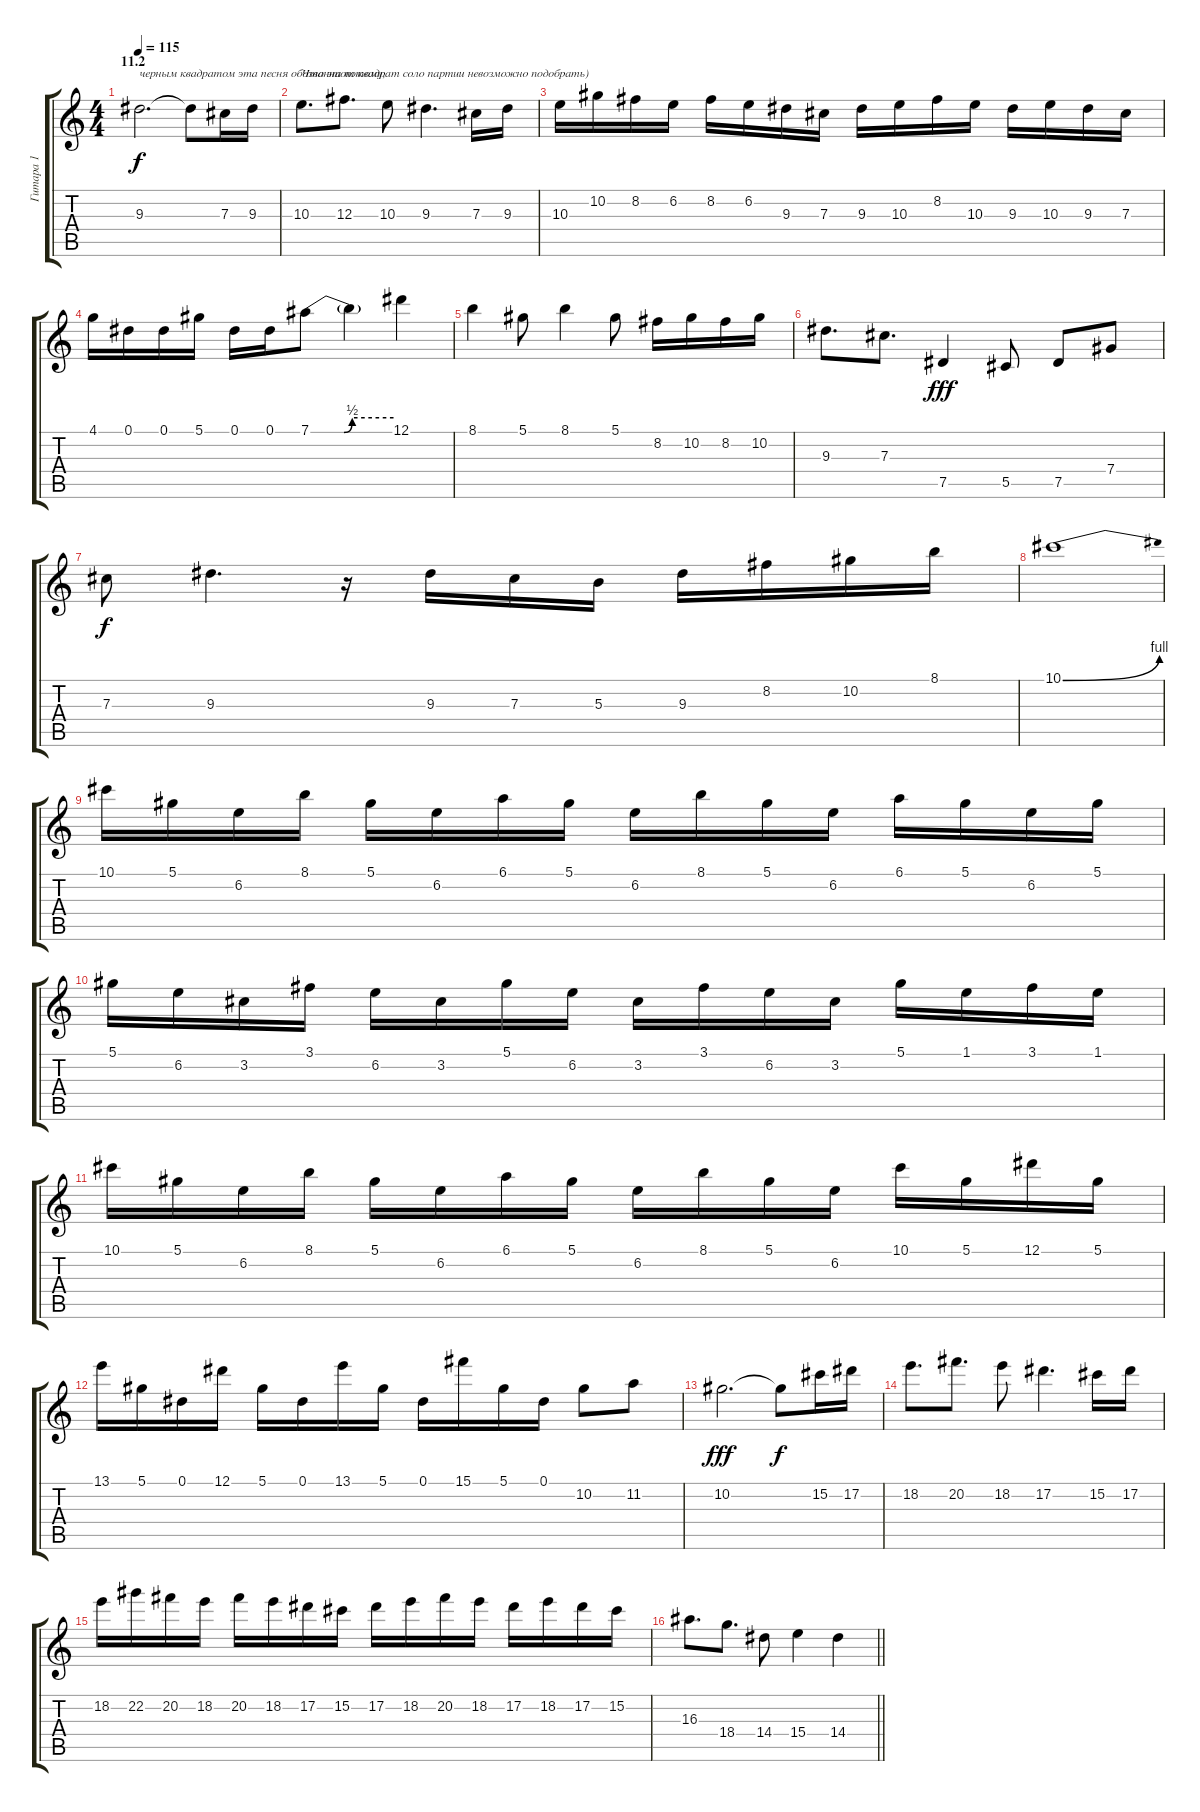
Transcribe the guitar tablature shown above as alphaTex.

\track ("Гитара 1" "Гитара 1") {instrument distortionguitar}
\staff {score tabs}
\tuning (Eb4 Bb3 Gb3 Db3 Ab2 Eb2) {hide}
\ts (4 4)
\section ("" "11.2")
\tempo 115
\clef g2
\ks c
9.3.2{d txt "черным квадратом эта песня обозванна потому," dy f} 9.3{t}.8 7.3.16 9.3.16 |
10.3.8{d txt "Что этот квадрат соло партии невозможно подобрать)"} 12.3.8{d} 10.3.8 9.3.4{d} 7.3.16 9.3.16 |
10.3.16 10.2.16 8.2.16 6.2.16 8.2.16 6.2.16 9.3.16 7.3.16 9.3.16 10.3.16 8.2.16 10.3.16 9.3.16 10.3.16 9.3.16 7.3.16 |
4.1.16 0.1.16 0.1.16 5.1.16 0.1.16 0.1.16 7.1{be (custom 0 0 24 0 30 2 60 2)}.8 7.1{t}.4 12.1.4 |
8.1.4 5.1.8 8.1.4 5.1.8 8.2.16 10.2.16 8.2.16 10.2.16 |
9.3.8{d} 7.3.8{d} 7.5.4{dy fff} 5.5.8 7.5.8 7.4.8 |
7.3.8{dy f} 9.3.4{d} r.16 9.3.16 7.3.16 5.3.16 9.3.16 8.2.16 10.2.16 8.1.16 |
10.1{be (bend 0 0 60 4)}.1 |
10.1.16 5.1.16 6.2.16 8.1.16 5.1.16 6.2.16 6.1.16 5.1.16 6.2.16 8.1.16 5.1.16 6.2.16 6.1.16 5.1.16 6.2.16 5.1.16 |
5.1.16 6.2.16 3.2.16 3.1.16 6.2.16 3.2.16 5.1.16 6.2.16 3.2.16 3.1.16 6.2.16 3.2.16 5.1.16 1.1.16 3.1.16 1.1.16 |
10.1.16 5.1.16 6.2.16 8.1.16 5.1.16 6.2.16 6.1.16 5.1.16 6.2.16 8.1.16 5.1.16 6.2.16 10.1.16 5.1.16 12.1.16 5.1.16 |
13.1.16 5.1.16 0.1.16 12.1.16 5.1.16 0.1.16 13.1.16 5.1.16 0.1.16 15.1.16 5.1.16 0.1.16 10.2.8 11.2.8 |
10.2.2{d dy fff} 10.2{t}.8{dy f} 15.2.16 17.2.16 |
18.2.8{d} 20.2.8{d} 18.2.8 17.2.4{d} 15.2.16 17.2.16 |
18.2.16 22.2.16 20.2.16 18.2.16 20.2.16 18.2.16 17.2.16 15.2.16 17.2.16 18.2.16 20.2.16 18.2.16 17.2.16 18.2.16 17.2.16 15.2.16 |
\barLineRight lightlight
16.3.8{d} 18.4.8{d} 14.4.8 15.4.4 14.4.4
